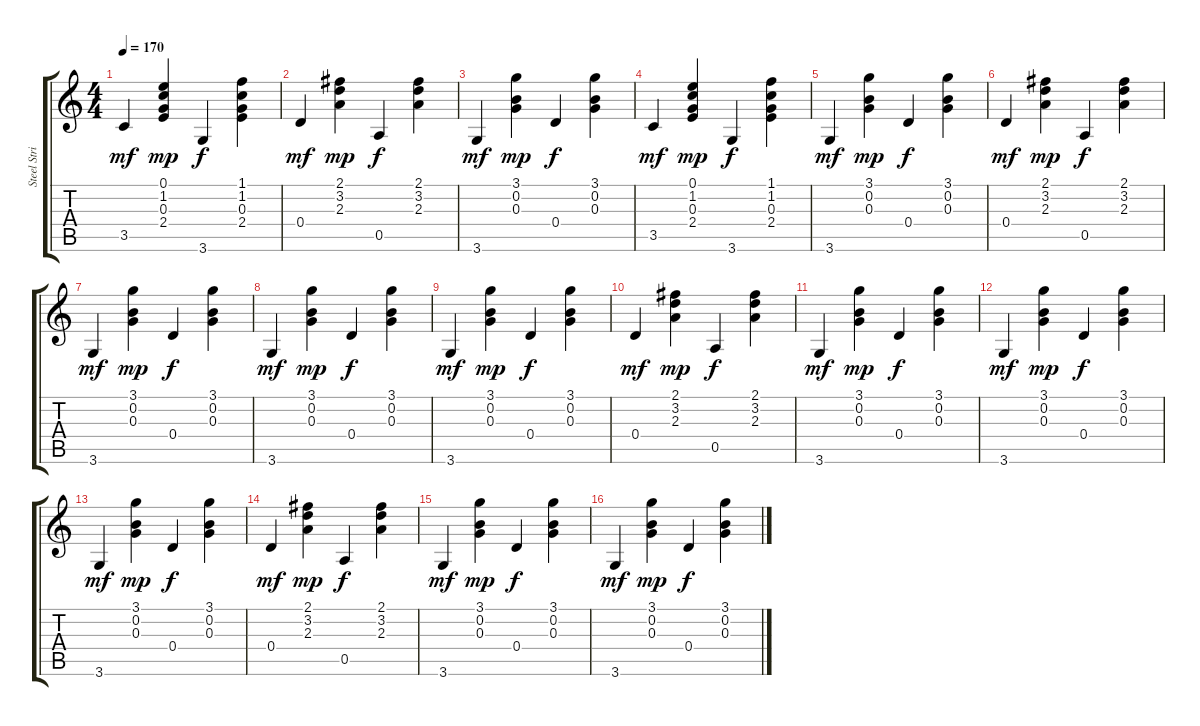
\track ("Steel String" "Steel Stri") {instrument acousticguitarsteel}
\staff {score tabs}
\tuning (E4 B3 G3 D3 A2 E2) {hide}
\ts (4 4)
\tempo 170
\clef g2
\ks c
3.5.4{dy mf} (0.1 1.2 0.3 2.4).4{dy mp} 3.6.4{dy f} (1.1 1.2 0.3 2.4).4 |
0.4.4{dy mf} (2.1 3.2 2.3).4{dy mp} 0.5.4{dy f} (2.1 3.2 2.3).4 |
3.6.4{dy mf} (3.1 0.2 0.3).4{dy mp} 0.4.4{dy f} (3.1 0.2 0.3).4 |
3.5.4{dy mf} (0.1 1.2 0.3 2.4).4{dy mp} 3.6.4{dy f} (1.1 1.2 0.3 2.4).4 |
3.6.4{dy mf} (3.1 0.2 0.3).4{dy mp} 0.4.4{dy f} (3.1 0.2 0.3).4 |
0.4.4{dy mf} (2.1 3.2 2.3).4{dy mp} 0.5.4{dy f} (2.1 3.2 2.3).4 |
3.6.4{dy mf} (3.1 0.2 0.3).4{dy mp} 0.4.4{dy f} (3.1 0.2 0.3).4 |
3.6.4{dy mf} (3.1 0.2 0.3).4{dy mp} 0.4.4{dy f} (3.1 0.2 0.3).4 |
3.6.4{dy mf} (3.1 0.2 0.3).4{dy mp} 0.4.4{dy f} (3.1 0.2 0.3).4 |
0.4.4{dy mf} (2.1 3.2 2.3).4{dy mp} 0.5.4{dy f} (2.1 3.2 2.3).4 |
3.6.4{dy mf} (3.1 0.2 0.3).4{dy mp} 0.4.4{dy f} (3.1 0.2 0.3).4 |
3.6.4{dy mf} (3.1 0.2 0.3).4{dy mp} 0.4.4{dy f} (3.1 0.2 0.3).4 |
3.6.4{dy mf} (3.1 0.2 0.3).4{dy mp} 0.4.4{dy f} (3.1 0.2 0.3).4 |
0.4.4{dy mf} (2.1 3.2 2.3).4{dy mp} 0.5.4{dy f} (2.1 3.2 2.3).4 |
3.6.4{dy mf} (3.1 0.2 0.3).4{dy mp} 0.4.4{dy f} (3.1 0.2 0.3).4 |
3.6.4{dy mf} (3.1 0.2 0.3).4{dy mp} 0.4.4{dy f} (3.1 0.2 0.3).4
